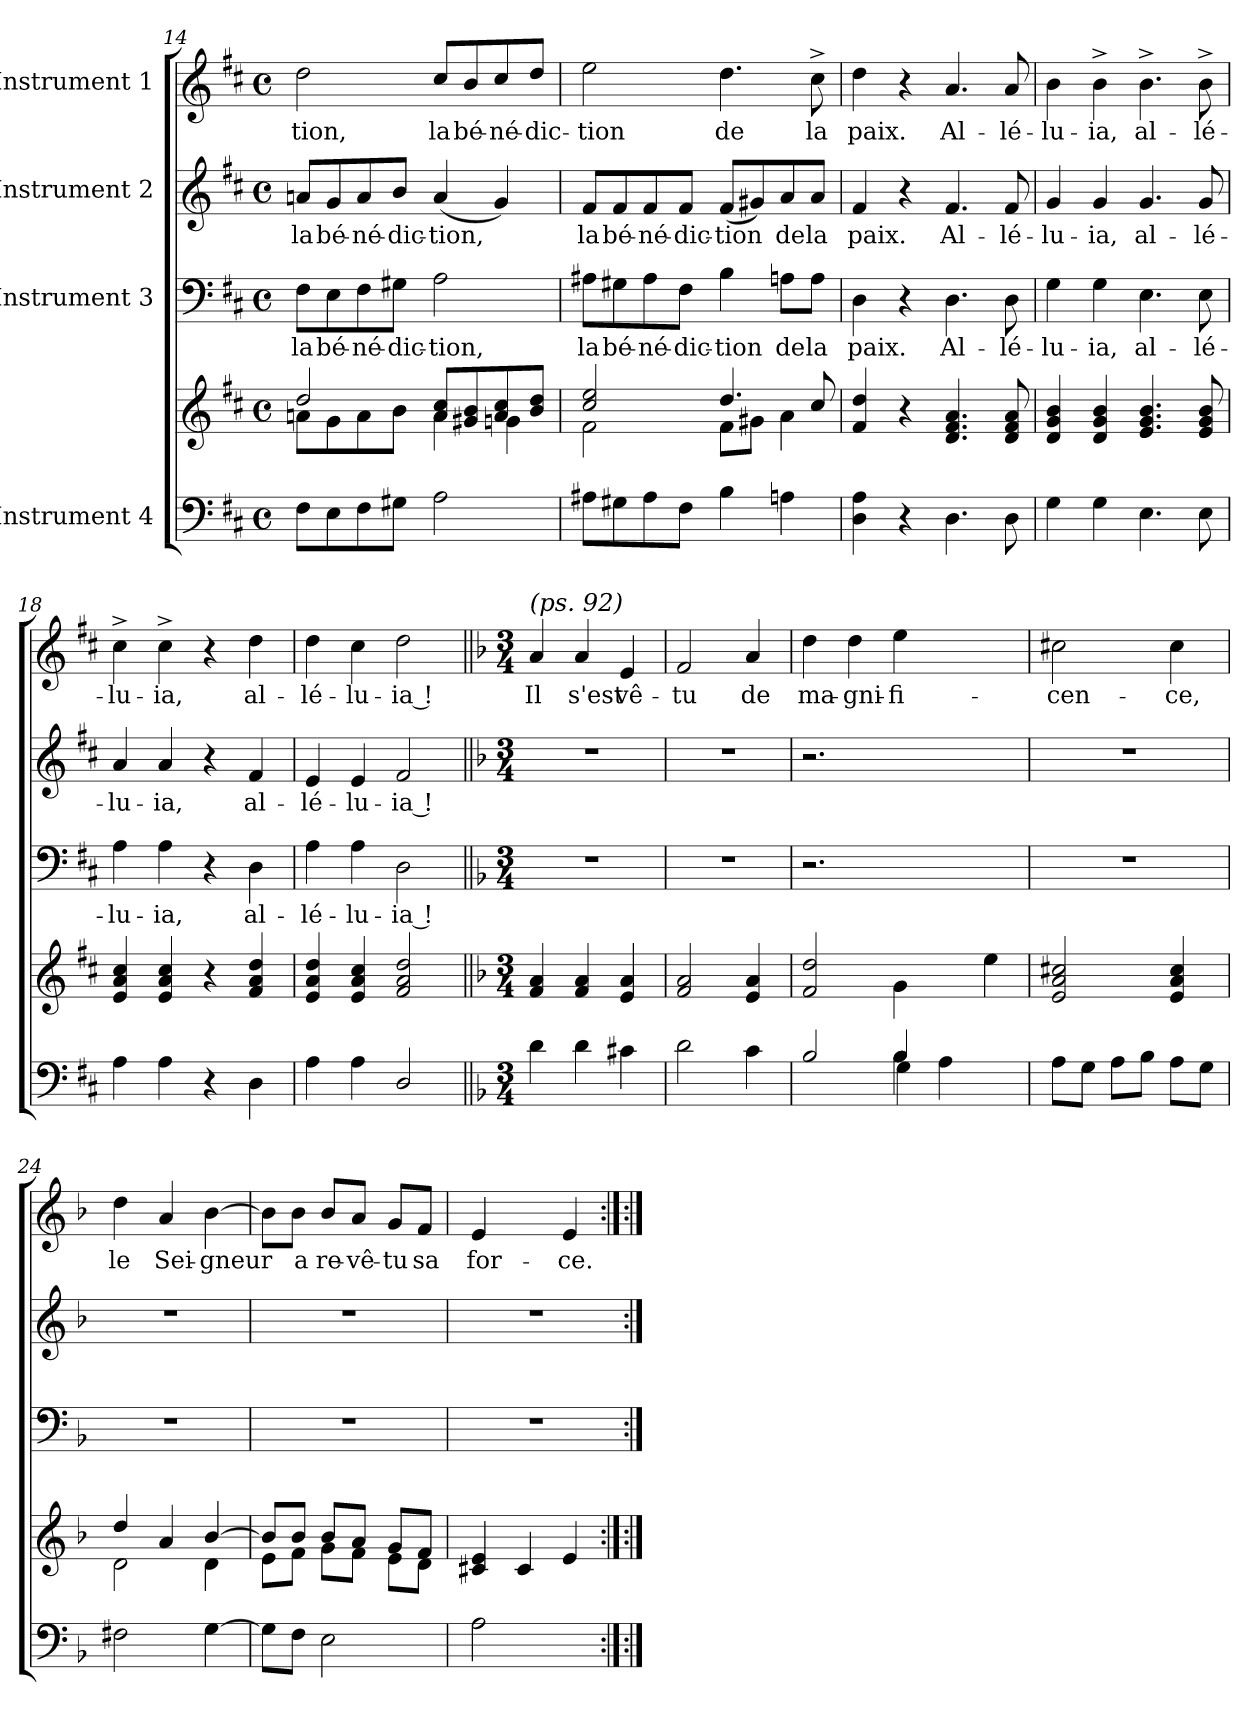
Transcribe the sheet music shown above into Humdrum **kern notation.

**kern	**kern	**kern	**text	**kern	**text	**kern	**text
*part4	*part4	*part3	*part3	*part2	*part2	*part1	*part1
*staff5	*staff4	*staff3	*staff3	*staff2	*staff2	*staff1	*staff1
*I"Instrument 4	*	*I"Instrument 3	*	*I"Instrument 2	*	*I"Instrument 1	*
*clefF4	*clefG2	*clefF4	*	*clefG2	*	*clefG2	*
*k[f#c#]	*k[f#c#]	*k[f#c#]	*	*k[f#c#]	*	*k[f#c#]	*
*D:	*D:	*D:	*	*D:	*	*D:	*
*M4/4	*M4/4	*M4/4	*	*M4/4	*	*M4/4	*
*met(c)	*met(c)	*met(c)	*	*met(c)	*	*met(c)	*
=14	=14	=14	=14	=14	=14	=14	=14
*	*^	*	*	*	*	*	*
!	!	!	!	!LO:LY:b:cj	!	!LO:LY:b:cj	!	!LO:LY:b:cj
8F#\L	2dd/	8an\L	8F#\L	la	8an/L	la	2dd\	-tion,
!	!	!	!	!LO:LY:b:cj	!	!LO:LY:b:cj	!	!
8E\	.	8g\	8E\	bé-	8g/	bé-	.	.
!	!	!	!	!LO:LY:b:cj	!	!LO:LY:b:cj	!	!
8F#\	.	8a\	8F#\	-né-	8a/	-né-	.	.
!	!	!	!	!LO:LY:b:cj	!	!LO:LY:b:cj	!	!
8G#X\J	.	8b\J	8G#X\J	-dic-	8b/J	-dic-	.	.
!	!	!	!	!LO:LY:b:cj	!	!LO:LY:b:cj	!	!LO:LY:b:cj
2A\	8a/ 8cc#/L	4a\	2A\	-tion,	(<4a/	-tion,	8cc#/L	la
!	!	!	!	!	!	!	!	!LO:LY:b:cj
.	8b/ 8g#X/	.	.	.	.	.	8b/	bé-
!	!	!	!	!	!	!	!	!LO:LY:b:cj
.	8a/ 8cc#/	4gn\	.	.	4g/)	.	8cc#/	-né-
!	!	!	!	!	!	!	!	!LO:LY:b:cj
.	8b/ 8dd/J	.	.	.	.	.	8dd/J	-dic-
!!LO:LB:g=z
=15	=15	=15	=15	=15	=15	=15	=15	=15
*^	*	*^	*	*	*	*	*	*
!	!	!	!	!	!	!LO:LY:b:cj	!	!LO:LY:b:cj	!	!LO:LY:b:cj
8A#X\L	2ryy	2cc#/ 2ee/	2ryy	2f#\	8A#X\L	la	8f#/L	la	2ee\	-tion
!	!	!	!	!	!	!LO:LY:b:cj	!	!LO:LY:b:cj	!	!
8G#X\	.	.	.	.	8G#X\	bé-	8f#/	bé-	.	.
!	!	!	!	!	!	!LO:LY:b:cj	!	!LO:LY:b:cj	!	!
8A#\	.	.	.	.	8A#\	-né-	8f#/	-né-	.	.
!	!	!	!	!	!	!LO:LY:b	!	!LO:LY:b:cj	!	!
8F#\J	.	.	.	.	8F#\J	-dic-	8f#/J	-dic-	.	.
!	!	!	!	!	!	!LO:LY:b:rj	!	!LO:LY:b	!	!LO:LY:b:cj
2ryy	4B\	4.dd/	8f#\L	2ryy	4B\	-tion	(<8f#/L	-tion	4.dd\	de
.	.	.	8g#X\J	.	.	.	8g#X/)	.	.	.
!	!	!	!	!	!	!LO:LY:b:cj	!	!LO:LY:b:cj	!	!
.	4An\	.	4a\	.	8An\L	de	8a/	de	.	.
!	!	!	!	!	!	!LO:LY:b:cj	!	!LO:LY:b:cj	!	!LO:LY:b:cj
.	.	8cc#/	.	.	8A\J	la	8a/J	la	8cc#^<\	la
*v	*v	*	*	*	*	*	*	*	*	*
*	*v	*v	*v	*	*	*	*	*	*
=16	=16	=16	=16	=16	=16	=16	=16
!	!	!	!LO:LY:b:cj	!	!LO:LY:b:cj	!	!LO:LY:b:cj
4D\ 4A\	4dd/ 4f#/	4D\	paix.	4f#/	paix.	4dd\	paix.
4r	4r	4r	.	4r	.	4r	.
!	!	!	!LO:LY:b:cj	!	!LO:LY:b:cj	!	!LO:LY:b:cj
4.D\	4.a/ 4.d/ 4.f#/	4.D\	Al-	4.f#/	Al-	4.a/	Al-
!	!	!	!LO:LY:b:cj	!	!LO:LY:b:cj	!	!LO:LY:b:cj
8D\	8f#/ 8a/ 8d/	8D\	-lé-	8f#/	-lé-	8a/	-lé-
=17	=17	=17	=17	=17	=17	=17	=17
!	!	!	!LO:LY:b:cj	!	!LO:LY:b:cj	!	!LO:LY:b:cj
4G\	4b/ 4g/ 4d/	4G\	-lu-	4g/	-lu-	4b\	-lu-
!	!	!	!LO:LY:b:cj	!	!LO:LY:b:cj	!	!LO:LY:b:cj
4G\	4d/ 4b/ 4g/	4G\	-ia,	4g/	-ia,	4b^<\	-ia,
!	!	!	!LO:LY:b:cj	!	!LO:LY:b:cj	!	!LO:LY:b:cj
4.E\	4.e/ 4.b/ 4.g/	4.E\	al-	4.g/	al-	4.b^<\	al-
!	!	!	!LO:LY:b:cj	!	!LO:LY:b:cj	!	!LO:LY:b:cj
8E\	8g/ 8b/ 8e/	8E\	-lé-	8g/	-lé-	8b^<\	-lé-
=18	=18	=18	=18	=18	=18	=18	=18
!	!	!	!LO:LY:b:cj	!	!LO:LY:b:cj	!	!LO:LY:b:cj
4A\	4cc#/ 4a/ 4e/	4A\	-lu-	4a/	-lu-	4cc#^<\	-lu-
!	!	!	!LO:LY:b:cj	!	!LO:LY:b:cj	!	!LO:LY:b:cj
4A\	4e/ 4a/ 4cc#/	4A\	-ia,	4a/	-ia,	4cc#^<\	-ia,
4r	4r	4r	.	4r	.	4r	.
!	!	!	!LO:LY:b:cj	!	!LO:LY:b:cj	!	!LO:LY:b:cj
4D\	4dd/ 4a/ 4f#/	4D\	al-	4f#/	al-	4dd\	al-
=19	=19	=19	=19	=19	=19	=19	=19
!	!	!	!LO:LY:b:cj	!	!LO:LY:b:cj	!	!LO:LY:b:cj
4A\	4a/ 4e/ 4dd/	4A\	-lé-	4e/	-lé-	4dd\	-lé-
!	!	!	!LO:LY:b:cj	!	!LO:LY:b:cj	!	!LO:LY:b:cj
4A\	4e/ 4a/ 4cc#/	4A\	-lu-	4e/	-lu-	4cc#\	-lu-
!	!	!	!LO:LY:b:cj	!	!LO:LY:b:cj	!	!LO:LY:b:cj
2D/	2dd/ 2f#/ 2a/	2D\	-ia !	2f#/	-ia !	2dd\	-ia !
!!LO:LB:g=z
=20||	=20||	=20||	=20||	=20||	=20||	=20||	=20||
*k[b-]	*k[b-]	*k[b-]	*	*k[b-]	*	*k[b-]	*
*F:	*F:	*F:	*	*F:	*	*F:	*
*M3/4	*M3/4	*M3/4	*	*M3/4	*	*M3/4	*
!	!	!	!	!	!	!LO:TX:a:i:t=(ps. 92)	!
!	!	!	!	!	!	!	!LO:LY:b:cj
4d\	4f/ 4a/	2.r	.	2.r	.	4a/	Il
!	!	!	!	!	!	!	!LO:LY:b:cj
4d\	4f/ 4a/	.	.	.	.	4a/	s'est
!	!	!	!	!	!	!	!LO:LY:b:cj
4c#X\	4a/ 4e/	.	.	.	.	4e/	vê-
=21	=21	=21	=21	=21	=21	=21	=21
!	!	!	!	!	!	!	!LO:LY:b:cj
2d\	2f/ 2a/	2.r	.	2.r	.	2f/	-tu
!	!	!	!	!	!	!	!LO:LY:b:cj
4c\	4e/ 4a/	.	.	.	.	4a/	de
=22	=22	=22	=22	=22	=22	=22	=22
*^	*	*	*	*	*	*	*
*	*^	*	*	*	*	*	*	*
!	!	!	!	!	!	!	!	!	!LO:LY:b
2ryy	2B-/	2ryy	2dd/ 2f/	2.r	.	2.r	.	4dd\	ma-
!	!	!	!	!	!	!	!	!	!LO:LY:b:rj
.	.	.	.	.	.	.	.	4dd\	-gni-
!	!	!	!	!	!	!	!	!	!LO:LY:b:cj
4B-\	4B-/	4G\	4g\	.	.	.	.	4ee\	-fi-
4A\	4ryy	4ryy	4ryy	2ryy	.	2ryy	.	2ryy	.
4ryy	4ryy	4ryy	4ee\	.	.	.	.	.	.
=23	=23	=23	=23	=23	=23	=23	=23	=23	=23
!	!	!	!	!	!	!	!	!	!LO:LY:b:cj
*v	*v	*v	*	*	*	*	*	*	*
8A\L	2a/ 2e/ 2cc#X/	2.r	.	2.r	.	2cc#X\	-cen-
8G\J	.	.	.	.	.	.	.
8A\L	.	.	.	.	.	.	.
8B-\J	.	.	.	.	.	.	.
!	!	!	!	!	!	!	!LO:LY:b:cj
8A\L	4cc#/ 4e/ 4a/	.	.	.	.	4cc#\	-ce,
8G\J	.	.	.	.	.	.	.
=24	=24	=24	=24	=24	=24	=24	=24
*	*^	*	*	*	*	*	*
!	!	!	!	!	!	!	!	!LO:LY:b:cj
2F#X\	4dd/	2d\	2.r	.	2.r	.	4dd\	le
!	!	!	!	!	!	!	!	!LO:LY:b:cj
.	4a/	.	.	.	.	.	4a/	Sei-
!	!	!	!	!	!	!	!	!LO:LY:b:cj
[>4G\	[>4b-/	4d\	.	.	.	.	[>4b-\	-gneur
=25	=25	=25	=25	=25	=25	=25	=25	=25
8G\L]	8b-/L]	8e\L	2.r	.	2.r	.	8b-\L]	.
!	!	!	!	!	!	!	!	!LO:LY:b:cj
8F\J	8b-/J	8f\J	.	.	.	.	8b-\J	a
!	!	!	!	!	!	!	!	!LO:LY:b:cj
2E\	8b-/L	8g\L	.	.	.	.	8b-/L	re-
!	!	!	!	!	!	!	!	!LO:LY:b:cj
.	8a/J	8f\J	.	.	.	.	8a/J	-vê-
!	!	!	!	!	!	!	!	!LO:LY:b:rj
.	8e\L	8g/L	.	.	.	.	8g/L	-tu
!	!	!	!	!	!	!	!	!LO:LY:b:cj
.	8d\J	8f/J	.	.	.	.	8f/J	sa
=26	=26	=26	=26	=26	=26	=26	=26	=26
!	!	!	!	!	!	!	!	!LO:LY:b:cj
2A\	4ryy	4c#X/ 4e/	2.r	.	2.r	.	4e/	for-
.	4c#/	2ryy	.	.	.	.	4ryy	.
!	!	!	!	!	!	!	!	!LO:LY:b:cj
4ryy	4e/	.	.	.	.	.	4e/	-ce.
*	*v	*v	*	*	*	*	*	*
=:|!	=:|!	=	=:|!	=	=:|!	=:|!	=:|!
*-	*-	*-	*-	*-	*-	*-	*-
